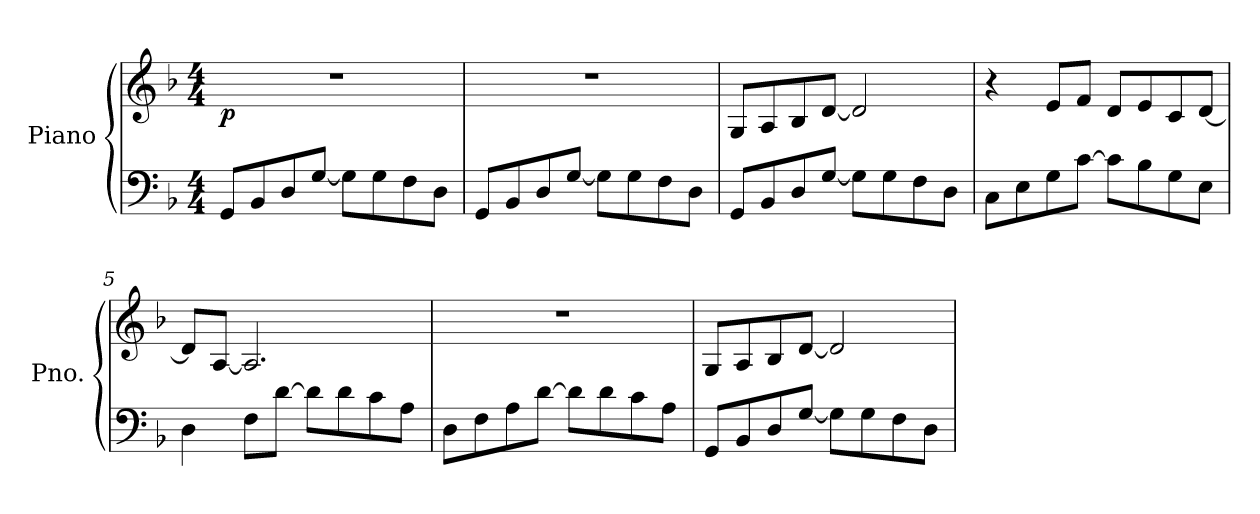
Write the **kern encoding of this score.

**kern	**kern	**dynam
*part1	*part1	*part1
*staff2	*staff1	*staff1/2
*I"Piano	*	*
*I'Pno.	*	*
*clefF4	*clefG2	*
*k[b-]	*k[b-]	*
*M4/4	*M4/4	*
*MM104	*MM104	*
=1	=1	=1
!	!	!LO:DY:b
8GG/L	1r	p
8BB-/	.	.
8D/	.	.
[8G/J	.	.
8G\L]	.	.
8G\	.	.
8F\	.	.
8D\J	.	.
=2	=2	=2
8GG/L	1r	.
8BB-/	.	.
8D/	.	.
[8G/J	.	.
8G\L]	.	.
8G\	.	.
8F\	.	.
8D\J	.	.
=3	=3	=3
8GG/L	8G/L	.
8BB-/	8A/	.
8D/	8B-/	.
[8G/J	[8d/J	.
8G\L]	2d/]	.
8G\	.	.
8F\	.	.
8D\J	.	.
=4	=4	=4
8C\L	4r	.
8E\	.	.
8G\	8e/L	.
[8c\J	8f/J	.
8c\L]	8d/L	.
8B-\	8e/	.
8G\	8c/	.
8E\J	[8d/J	.
!!LO:LB:g=z
=5	=5	=5
4D\	8d/L]	.
.	[8A/J	.
8F\L	2.A/]	.
[8d\J	.	.
8d\L]	.	.
8d\	.	.
8c\	.	.
8A\J	.	.
=6	=6	=6
8D\L	1r	.
8F\	.	.
8A\	.	.
[8d\J	.	.
8d\L]	.	.
8d\	.	.
8c\	.	.
8A\J	.	.
=7	=7	=7
8GG/L	8G/L	.
8BB-/	8A/	.
8D/	8B-/	.
[8G/J	[8d/J	.
8G\L]	2d/]	.
8G\	.	.
8F\	.	.
8D\J	.	.
=	=	=
*-	*-	*-
